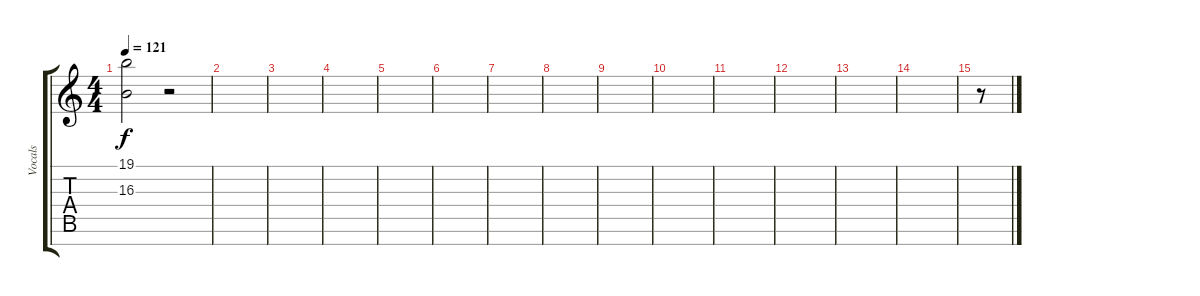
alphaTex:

\track ("Vocals" "Vocals") {instrument lead2sawtooth}
\staff {score tabs}
\tuning (E4 B3 G3 D3 A2 E2 B1) {hide}
\ts (4 4)
\tempo 121
\clef g2
\ks c
(19.1{t} 16.3{t}).2{dy f} r.2 |
|
|
|
|
|
|
|
|
|
|
|
|
|
r.8
